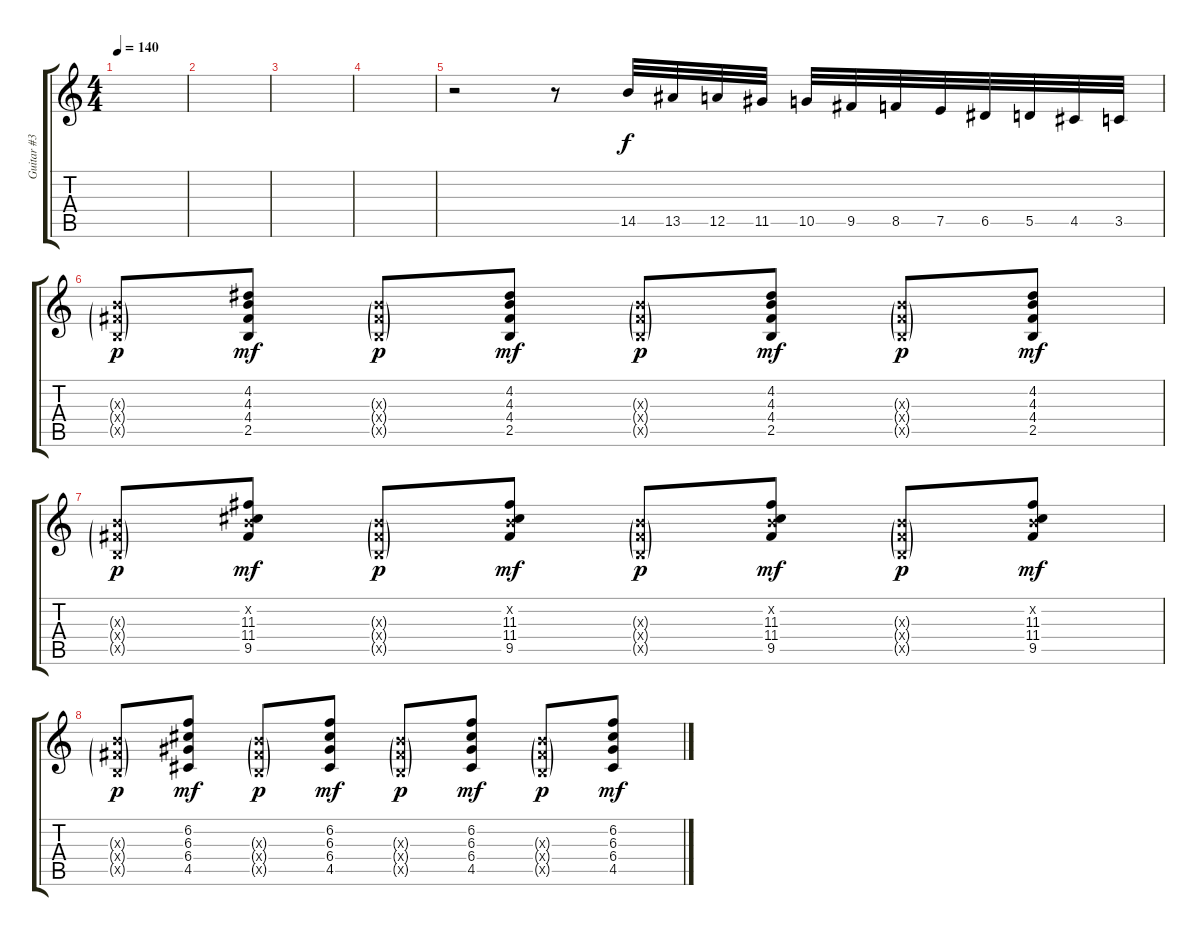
\track ("Guitar #3" "Guitar #3") {instrument electricguitarclean}
\staff {score tabs}
\tuning (E4 B3 G3 D3 A2 E2) {hide}
\ts (4 4)
\tempo 140
\clef g2
\ks c
|
|
|
|
r.2 r.8 14.5.32 13.5.32 12.5.32 11.5.32 10.5.32 9.5.32 8.5.32 7.5.32 6.5.32 5.5.32 4.5.32 3.5.32 |
(4.3{g x} 4.4{g x} 2.5{g x}).8{dy p} (4.2 4.3 4.4 2.5).8{dy mf} (4.3{g x} 4.4{g x} 2.5{g x}).8{dy p} (4.2 4.3 4.4 2.5).8{dy mf} (4.3{g x} 4.4{g x} 2.5{g x}).8{dy p} (4.2 4.3 4.4 2.5).8{dy mf} (4.3{g x} 4.4{g x} 2.5{g x}).8{dy p} (4.2 4.3 4.4 2.5).8{dy mf} |
(4.3{g x} 4.4{g x} 2.5{g x}).8{dy p} (0.2{x} 11.3 11.4 9.5).8{dy mf} (4.3{g x} 4.4{g x} 2.5{g x}).8{dy p} (0.2{x} 11.3 11.4 9.5).8{dy mf} (4.3{g x} 4.4{g x} 2.5{g x}).8{dy p} (0.2{x} 11.3 11.4 9.5).8{dy mf} (4.3{g x} 4.4{g x} 2.5{g x}).8{dy p} (0.2{x} 11.3 11.4 9.5).8{dy mf} |
(4.3{g x} 4.4{g x} 2.5{g x}).8{dy p} (6.2 6.3 6.4 4.5).8{dy mf} (4.3{g x} 4.4{g x} 2.5{g x}).8{dy p} (6.2 6.3 6.4 4.5).8{dy mf} (4.3{g x} 4.4{g x} 2.5{g x}).8{dy p} (6.2 6.3 6.4 4.5).8{dy mf} (4.3{g x} 4.4{g x} 2.5{g x}).8{dy p} (6.2 6.3 6.4 4.5).8{dy mf}
